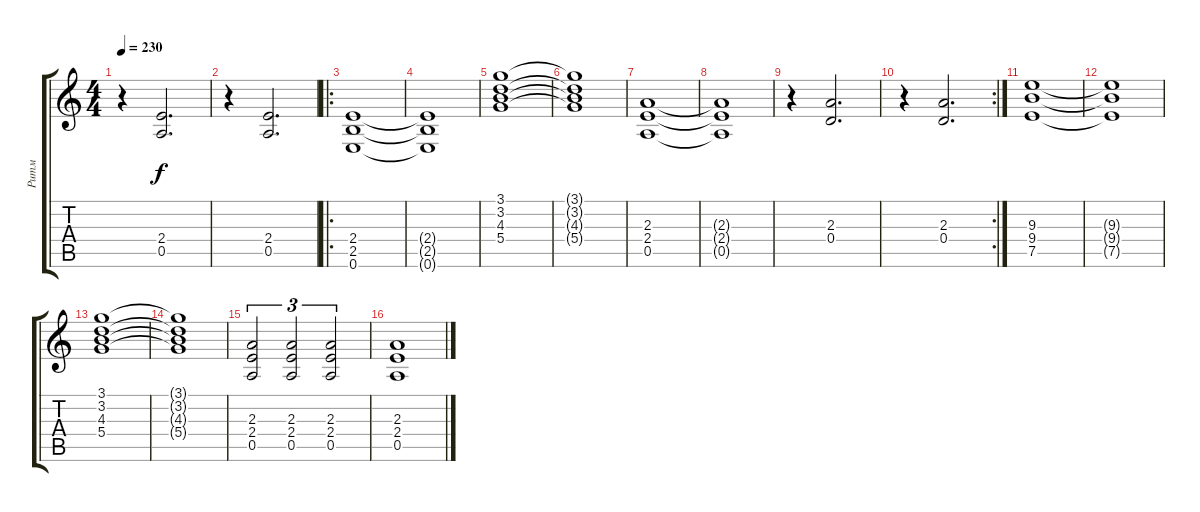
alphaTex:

\track ("Ритм" "Ритм") {instrument distortionguitar}
\staff {score tabs}
\tuning (E4 B3 G3 D3 A2 E2) {hide}
\ts (4 4)
\tempo 230
\clef g2
\ks c
r.4{dy f} (2.4 0.5).2{d} |
r.4 (2.4 0.5).2{d} |
\ro
(2.4 2.5 0.6).1 |
(2.4{t} 2.5{t} 0.6{t}).1 |
(3.1 3.2 4.3 5.4).1 |
(3.1{t} 3.2{t} 4.3{t} 5.4{t}).1 |
(2.3 2.4 0.5).1 |
(2.3{t} 2.4{t} 0.5{t}).1 |
r.4 (2.3 0.4).2{d} |
\rc 2
r.4 (2.3 0.4).2{d} |
(9.3 9.4 7.5).1 |
(9.3{t} 9.4{t} 7.5{t}).1 |
(3.1 3.2 4.3 5.4).1 |
(3.1{t} 3.2{t} 4.3{t} 5.4{t}).1 |
(2.3 2.4 0.5).2{tu (3 2)} (2.3 2.4 0.5).2{tu (3 2)} (2.3 2.4 0.5).2{tu (3 2)} |
(2.3 2.4 0.5).1
